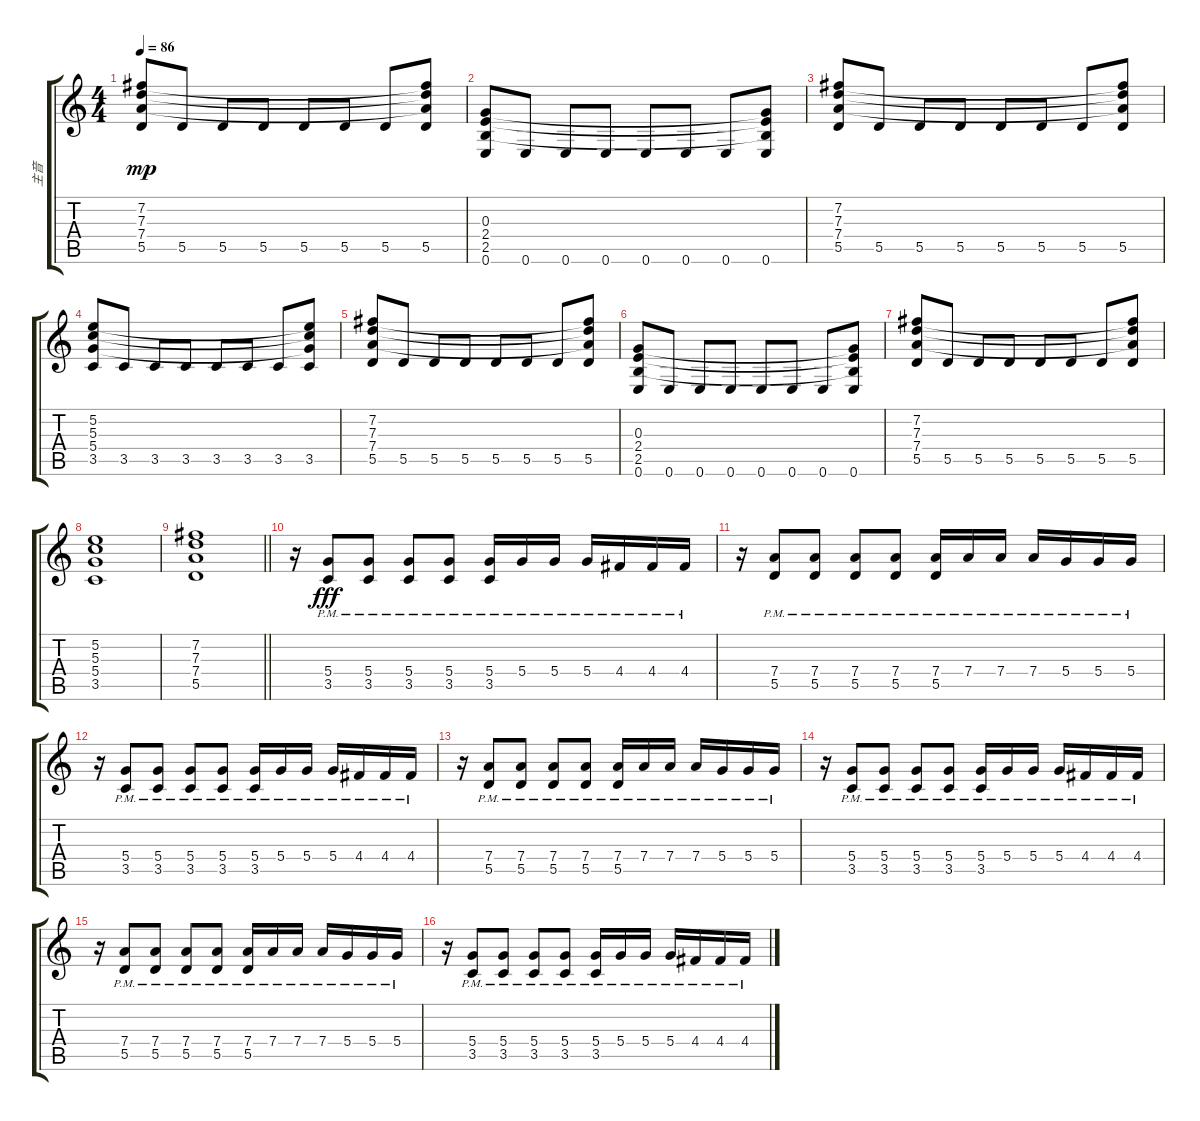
\track ("主音" "主音") {instrument electricguitarclean}
\staff {score tabs}
\tuning (E4 B3 G3 D3 A2 E2) {hide}
\ts (4 4)
\tempo 86
\clef g2
\ks c
(7.2 7.3 7.4 5.5).8{dy mp} 5.5.8 5.5.8 5.5.8 5.5.8 5.5.8 5.5.8 (7.2{t} 7.3{t} 7.4{t} 5.5).8 |
(0.3 2.4 2.5 0.6).8 0.6.8 0.6.8 0.6.8 0.6.8 0.6.8 0.6.8 (0.3{t} 2.4{t} 2.5{t} 0.6).8 |
(7.2 7.3 7.4 5.5).8 5.5.8 5.5.8 5.5.8 5.5.8 5.5.8 5.5.8 (7.2{t} 7.3{t} 7.4{t} 5.5).8 |
(5.2 5.3 5.4 3.5).8 3.5.8 3.5.8 3.5.8 3.5.8 3.5.8 3.5.8 (5.2{t} 5.3{t} 5.4{t} 3.5).8 |
(7.2 7.3 7.4 5.5).8 5.5.8 5.5.8 5.5.8 5.5.8 5.5.8 5.5.8 (7.2{t} 7.3{t} 7.4{t} 5.5).8 |
(0.3 2.4 2.5 0.6).8 0.6.8 0.6.8 0.6.8 0.6.8 0.6.8 0.6.8 (0.3{t} 2.4{t} 2.5{t} 0.6).8 |
(7.2 7.3 7.4 5.5).8 5.5.8 5.5.8 5.5.8 5.5.8 5.5.8 5.5.8 (7.2{t} 7.3{t} 7.4{t} 5.5).8 |
(5.2 5.3 5.4 3.5).1 |
\barLineRight lightlight
(7.2 7.3 7.4 5.5).1 |
\section ("" "")
r.16 (5.4{pm} 3.5{pm}).8{dy fff} (5.4{pm} 3.5{pm}).8 (5.4{pm} 3.5{pm}).8 (5.4{pm} 3.5{pm}).8 (5.4{pm} 3.5{pm}).16 5.4{pm}.16 5.4{pm}.16 5.4{pm}.16 4.4{pm}.16 4.4{pm}.16 4.4{pm}.16 |
r.16 (7.4{pm} 5.5{pm}).8 (7.4{pm} 5.5{pm}).8 (7.4{pm} 5.5{pm}).8 (7.4{pm} 5.5{pm}).8 (7.4{pm} 5.5{pm}).16 7.4{pm}.16 7.4{pm}.16 7.4{pm}.16 5.4{pm}.16 5.4{pm}.16 5.4{pm}.16 |
r.16 (5.4{pm} 3.5{pm}).8 (5.4{pm} 3.5{pm}).8 (5.4{pm} 3.5{pm}).8 (5.4{pm} 3.5{pm}).8 (5.4{pm} 3.5{pm}).16 5.4{pm}.16 5.4{pm}.16 5.4{pm}.16 4.4{pm}.16 4.4{pm}.16 4.4{pm}.16 |
r.16 (7.4{pm} 5.5{pm}).8 (7.4{pm} 5.5{pm}).8 (7.4{pm} 5.5{pm}).8 (7.4{pm} 5.5{pm}).8 (7.4{pm} 5.5{pm}).16 7.4{pm}.16 7.4{pm}.16 7.4{pm}.16 5.4{pm}.16 5.4{pm}.16 5.4{pm}.16 |
r.16 (5.4{pm} 3.5{pm}).8 (5.4{pm} 3.5{pm}).8 (5.4{pm} 3.5{pm}).8 (5.4{pm} 3.5{pm}).8 (5.4{pm} 3.5{pm}).16 5.4{pm}.16 5.4{pm}.16 5.4{pm}.16 4.4{pm}.16 4.4{pm}.16 4.4{pm}.16 |
r.16 (7.4{pm} 5.5{pm}).8 (7.4{pm} 5.5{pm}).8 (7.4{pm} 5.5{pm}).8 (7.4{pm} 5.5{pm}).8 (7.4{pm} 5.5{pm}).16 7.4{pm}.16 7.4{pm}.16 7.4{pm}.16 5.4{pm}.16 5.4{pm}.16 5.4{pm}.16 |
r.16 (5.4{pm} 3.5{pm}).8 (5.4{pm} 3.5{pm}).8 (5.4{pm} 3.5{pm}).8 (5.4{pm} 3.5{pm}).8 (5.4{pm} 3.5{pm}).16 5.4{pm}.16 5.4{pm}.16 5.4{pm}.16 4.4{pm}.16 4.4{pm}.16 4.4{pm}.16
